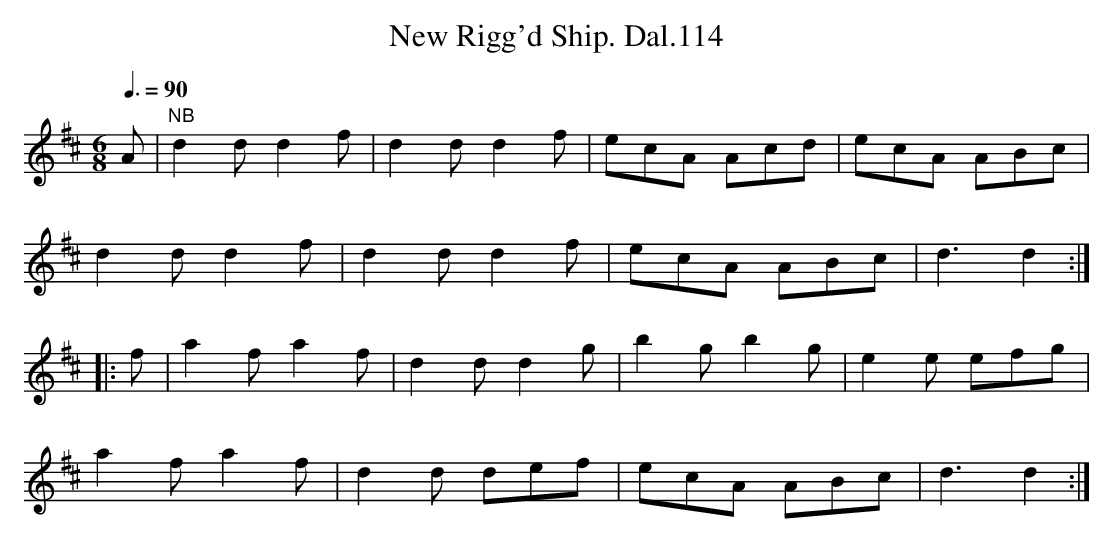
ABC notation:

X:1
T:New Rigg'd Ship. Dal.114
M:6/8
L:1/8
Q:3/8=90
K:D
A | "NB" d2d d2f |d2d d2f | ecA Acd | ecA ABc |
d2d d2f | d2d d2f | ecA ABc | d3 d2 :|
|: f | a2f a2f | d2d d2g | b2g b2g | e2e efg |
a2f a2f | d2d def | ecA ABc | d3 d2 :|
